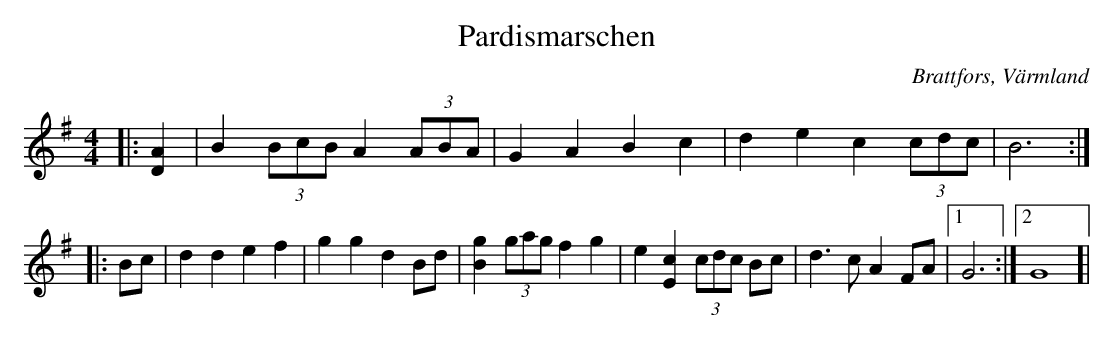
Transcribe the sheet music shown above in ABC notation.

X:1
T:Pardismarschen
O:Brattfors, Värmland
M:4/4
L:1/8
K:G
|:[A2D2]|B2(3BcBA2(3ABA|G2A2B2c2|d2e2c2(3cdc|B6:||:Bc|d2d2e2f2|g2g2d2Bd|[B2g2](3gagf2g2|e2[E2c2](3cdc Bc|d3cA2FA|1G6:|2G8]|
